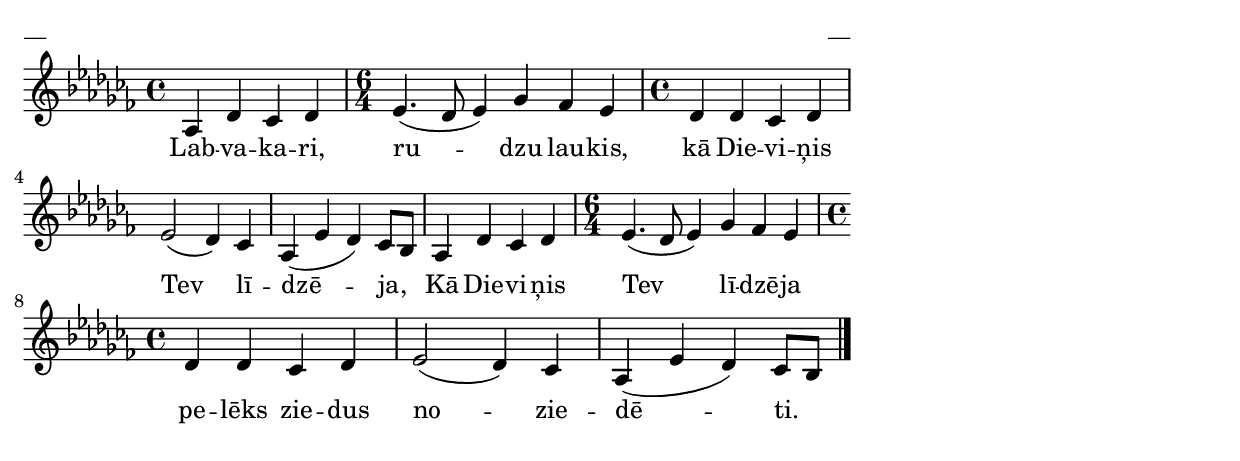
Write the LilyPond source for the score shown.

\version "2.13.16"
%\header {
%    title = "Labvakari, rudzu laukis"
%}
\paper {
line-width = 14\cm
left-margin = 0.4\cm
between-system-padding = 0.1\cm
between-system-space = 0.1\cm
}
\layout {
indent = #0
ragged-last = ##f
}


voiceA = \relative c' {
\clef "treble"
\key aes \minor
\time 4/4
aes4 des ces des \time 6/4 
ees4.( des8 ees4) ges fes ees \time 4/4
des4 des ces des |
ees2( des4) ces |
aes4( ees' des) ces8[ bes]

aes4 des ces des \time 6/4 
ees4.( des8 ees4) ges fes ees \time 4/4
des4 des ces des |
ees2( des4) ces |
aes4( ees' des) ces8[ bes]
\bar "|."
} 

lyricA = \lyricmode {
Lab -- va -- ka -- ri, ru -- dzu  lau -- kis, 
kā Die -- vi -- ņis Tev lī -- dzē -- ja, 
Kā Die -- vi -- ņis Tev lī -- dzē -- ja 
pe -- lēks zie -- dus no -- zie -- dē -- ti.
}

fullScore = <<
\new Staff {
<<
\new Voice = "voiceA" { \oneVoice \autoBeamOff \voiceA }
\lyricsto "voiceA" \new Lyrics \lyricA
>>
}
>>

\score {
\fullScore
\header { piece = "__" opus = "__" }
}
\markup { \with-color #(x11-color 'white) \sans \smaller "__" }
\score {
\unfoldRepeats
\fullScore
\midi {
\context { \Staff \remove "Staff_performer" }
\context { \Voice \consists "Staff_performer" }
}
}


